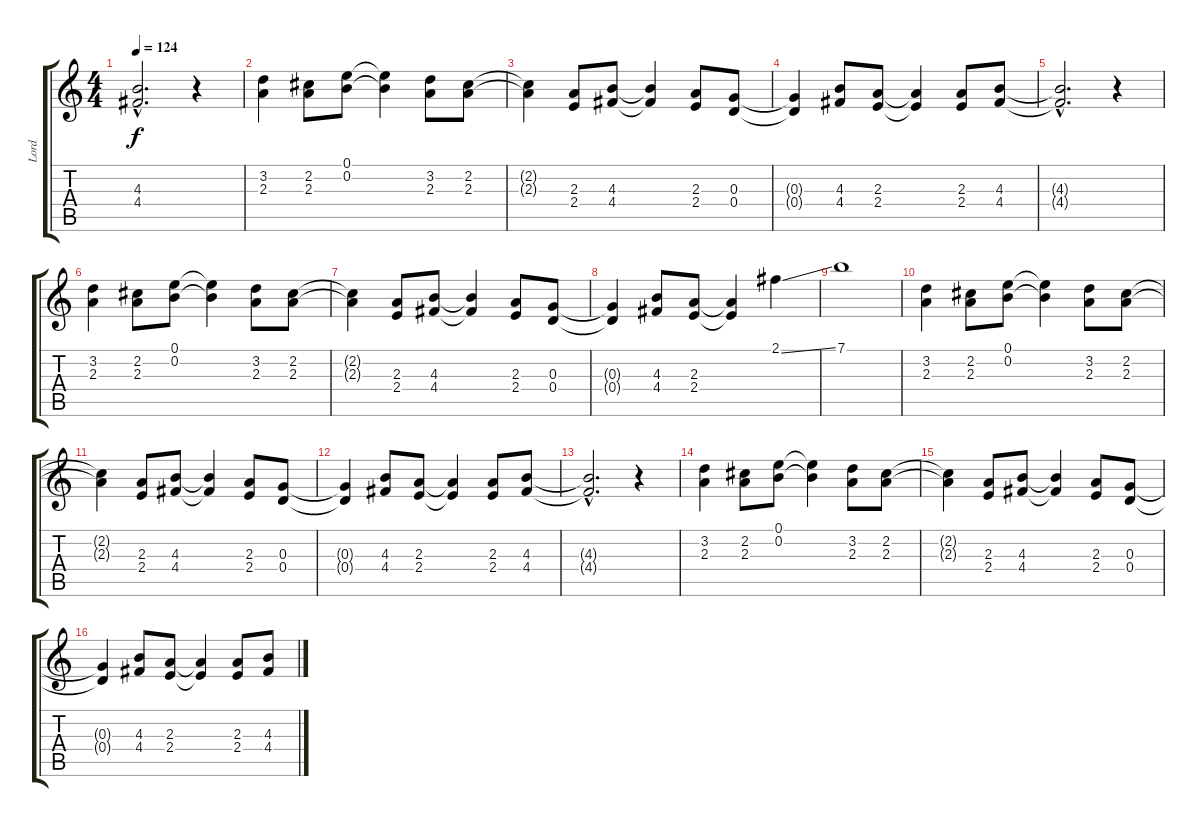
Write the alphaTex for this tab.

\track ("Lord" "Lord") {instrument drawbarorgan}
\staff {score tabs}
\tuning (E5 B4 G4 D4 A3 E3) {hide}
\ts (4 4)
\tempo 124
\clef g2
\ks c
(4.3{hac t} 4.4{hac t}).2{d dy f} r.4 |
(3.2 2.3).4 (2.2 2.3).8 (0.1 0.2).8 (0.1{t} 0.2{t}).4 (3.2 2.3).8 (2.2 2.3).8 |
(2.2{t} 2.3{t}).4 (2.3 2.4).8 (4.3 4.4).8 (4.3{t} 4.4{t}).4 (2.3 2.4).8 (0.3 0.4).8 |
(0.3{t} 0.4{t}).4 (4.3 4.4).8 (2.3 2.4).8 (2.3{t} 2.4{t}).4 (2.3 2.4).8 (4.3 4.4).8 |
(4.3{hac t} 4.4{hac t}).2{d} r.4 |
(3.2 2.3).4 (2.2 2.3).8 (0.1 0.2).8 (0.1{t} 0.2{t}).4 (3.2 2.3).8 (2.2 2.3).8 |
(2.2{t} 2.3{t}).4 (2.3 2.4).8 (4.3 4.4).8 (4.3{t} 4.4{t}).4 (2.3 2.4).8 (0.3 0.4).8 |
(0.3{t} 0.4{t}).4 (4.3 4.4).8 (2.3 2.4).8 (2.3{t} 2.4{t}).4 2.1{ss}.4 |
7.1.1 |
(3.2 2.3).4 (2.2 2.3).8 (0.1 0.2).8 (0.1{t} 0.2{t}).4 (3.2 2.3).8 (2.2 2.3).8 |
(2.2{t} 2.3{t}).4 (2.3 2.4).8 (4.3 4.4).8 (4.3{t} 4.4{t}).4 (2.3 2.4).8 (0.3 0.4).8 |
(0.3{t} 0.4{t}).4 (4.3 4.4).8 (2.3 2.4).8 (2.3{t} 2.4{t}).4 (2.3 2.4).8 (4.3 4.4).8 |
(4.3{hac t} 4.4{hac t}).2{d} r.4 |
(3.2 2.3).4 (2.2 2.3).8 (0.1 0.2).8 (0.1{t} 0.2{t}).4 (3.2 2.3).8 (2.2 2.3).8 |
(2.2{t} 2.3{t}).4 (2.3 2.4).8 (4.3 4.4).8 (4.3{t} 4.4{t}).4 (2.3 2.4).8 (0.3 0.4).8 |
(0.3{t} 0.4{t}).4 (4.3 4.4).8 (2.3 2.4).8 (2.3{t} 2.4{t}).4 (2.3 2.4).8 (4.3 4.4).8
